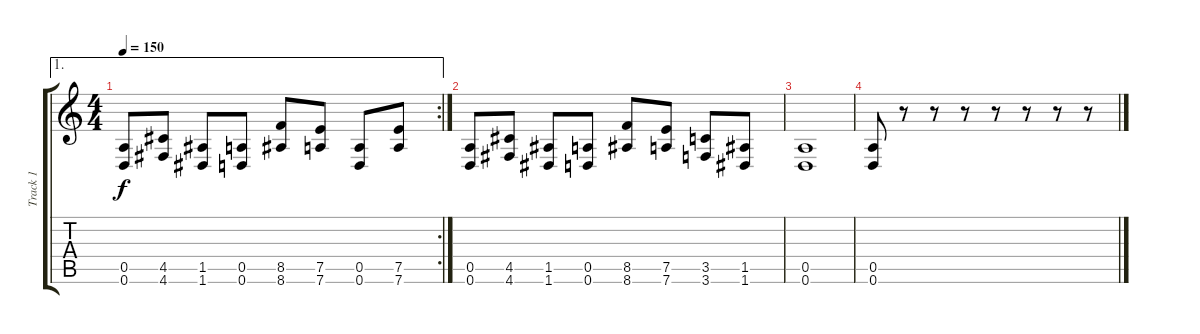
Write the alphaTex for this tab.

\track ("Track 1" "Track 1") {instrument distortionguitar}
\staff {score tabs}
\tuning (E4 B3 G3 D3 A2 D2) {hide}
\ae 1
\rc 2
\ts (4 4)
\tempo 150
\clef g2
\ks c
(0.5 0.6).8{dy f} (4.5 4.6).8 (1.5 1.6).8 (0.5 0.6).8 (8.5 8.6).8 (7.5 7.6).8 (0.5 0.6).8 (7.5 7.6).8 |
(0.5 0.6).8 (4.5 4.6).8 (1.5 1.6).8 (0.5 0.6).8 (8.5 8.6).8 (7.5 7.6).8 (3.5 3.6).8 (1.5 1.6).8 |
(0.5 0.6).1 |
(0.5 0.6).8 r.8 r.8 r.8 r.8 r.8 r.8 r.8
